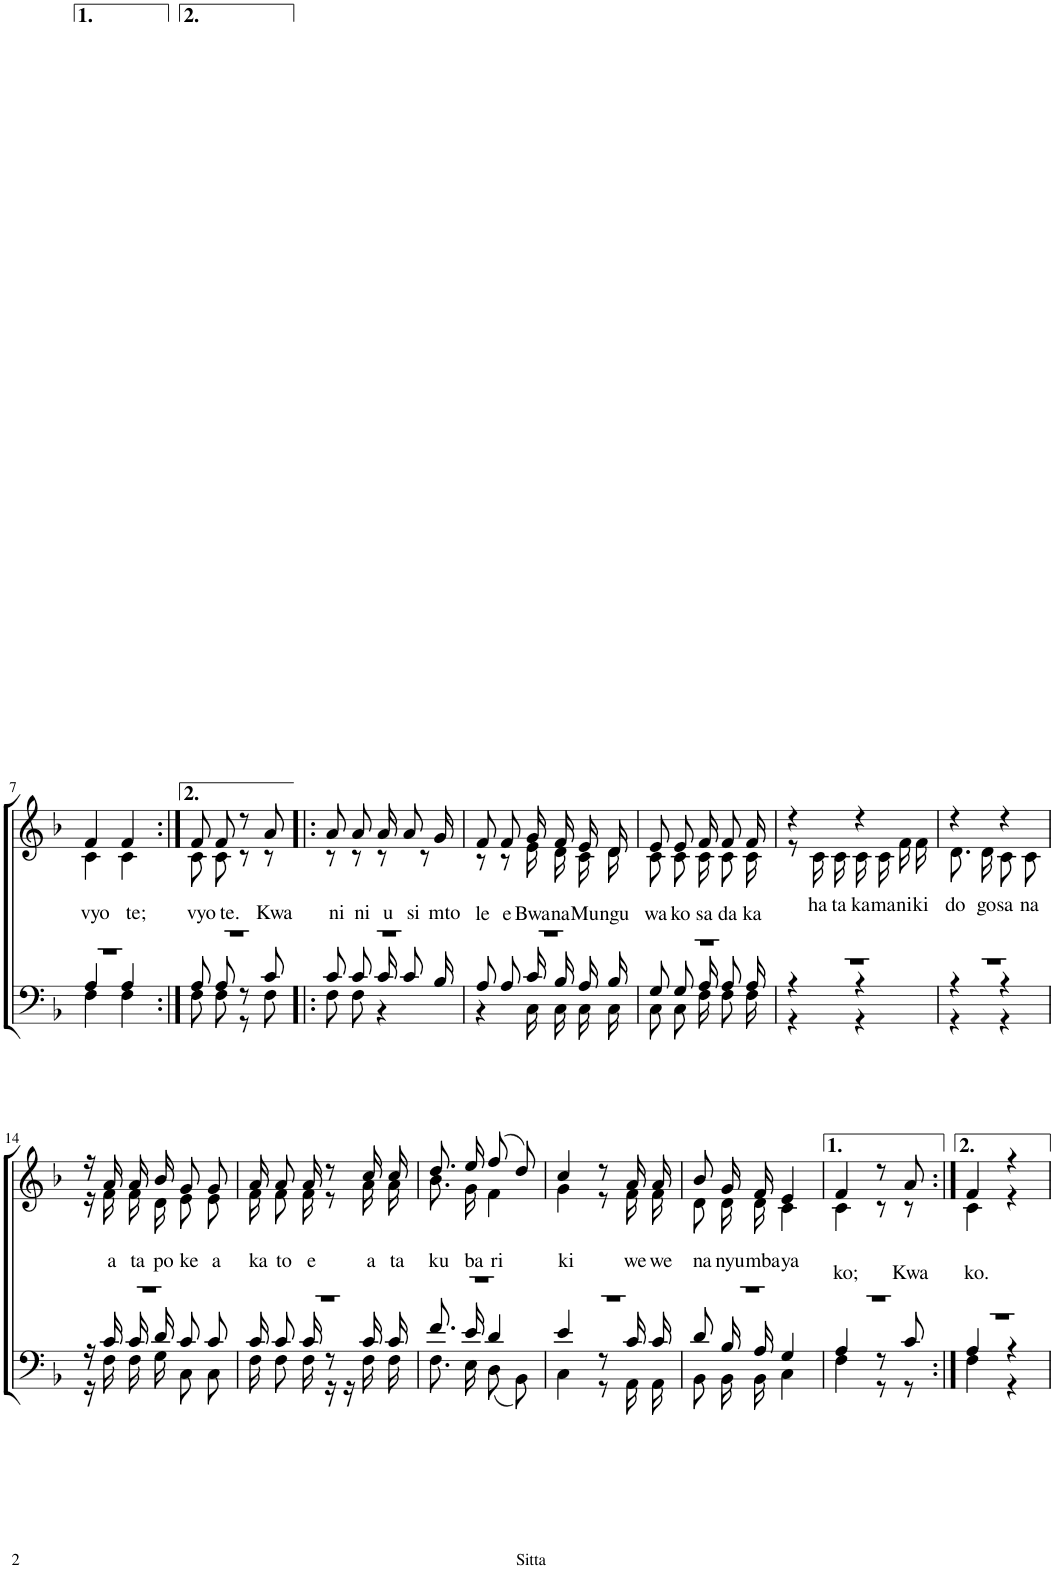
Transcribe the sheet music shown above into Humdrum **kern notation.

**kern	**text	**kern	**text
*part2	*part2	*part1	*part1
*staff2	*staff2	*staff1	*staff1
*I"Tenor/Bass	*	*I"Soprano/Alto	*
*I'Tba	*	*	*
!!LO:PB:g=z
*clefF4	*	*clefG2	*
*	*	*Trd1c2	*
*k[b-]	*	*k[b-]	*
*M2/4	*	*M2/4	*
=7	=7	=7	=7
*^	*	*	*
!	!	!LO:LY:a	!	!
*	*^	*	*^	*
2r	4A/	4F\	vyo	4f/	4c\	.
!	!	!	!LO:LY:a	!	!	!
.	4A/	4F\	te;	4f/	4c\	.
=8:|!	=8:|!	=8:|!	=8:|!	=8:|!	=8:|!	=8:|!
!	!	!	!LO:LY:a	!	!	!
2r	8A/L	8F\L	vyo	8f/L	8c\L	.
!	!	!	!LO:LY:a	!	!	!
.	8A/J	8F\J	te.	8f/J	8c\J	.
.	8r	8r	.	8r	8r	.
!	!	!	!LO:LY:a	!	!	!
.	8c/	8F\	Kwa	8a/	8r	.
=9!|:	=9!|:	=9!|:	=9!|:	=9!|:	=9!|:	=9!|:
!	!	!	!LO:LY:a	!	!	!
2r	8c/L	8F\L	ni	8a/L	8r	.
!	!	!	!LO:LY:a	!	!	!
.	8c/J	8F\J	ni	8a/J	8r	.
!	!	!	!LO:LY:a	!	!	!
.	16c/KL	4r	u	16a/KL	8r	.
!	!	!	!LO:LY:a	!	!	!
.	8c/	.	si	8a/	.	.
.	.	.	.	.	8r	.
!	!	!	!LO:LY:a	!	!	!
.	16B-/Jk	.	mto	16g/Jk	.	.
=10	=10	=10	=10	=10	=10	=10
!	!	!	!LO:LY:a	!	!	!
2r	8A/L	4r	le	8f/L	8r	.
!	!	!	!LO:LY:a	!	!	!
.	8A/J	.	e	8f/J	8r	.
!	!	!	!LO:LY:a	!	!	!
.	16c/LL	16C\LL	Bwa	16g/LL	16e\LL	.
!	!	!	!LO:LY:a	!	!	!
.	16B-/J	16C\J	na	16f/J	16d\J	.
!	!	!	!LO:LY:a	!	!	!
.	16A/L	16C\L	Mu	16e/L	16c\L	.
!	!	!	!LO:LY:a	!	!	!
.	16B-/JJ	16C\JJ	ngu	16d/JJ	16d\JJ	.
=11	=11	=11	=11	=11	=11	=11
!	!	!	!LO:LY:a	!	!	!
2r	8G/L	8C\L	wa	8e/L	8c\L	.
!	!	!	!LO:LY:a	!	!	!
.	8G/J	8C\J	ko	8e/J	8c\J	.
!	!	!	!LO:LY:a	!	!	!
.	16A/KL	16F\KL	sa	16f/KL	16c\KL	.
!	!	!	!LO:LY:a	!	!	!
.	8A/	8F\	da	8f/	8c\	.
!	!	!	!LO:LY:a	!	!	!
.	16A/Jk	16F\Jk	ka	16f/Jk	16c\Jk	.
=12	=12	=12	=12	=12	=12	=12
2r	4r	4r	.	4r	8r	.
!	!	!	!	!	!	!LO:LY:b
.	.	.	.	.	16c\LL	ha
!	!	!	!	!	!	!LO:LY:b
.	.	.	.	.	16c\JJ	ta
!	!	!	!	!	!	!LO:LY:b
.	4r	4r	.	4r	16c\LL	ka
!	!	!	!	!	!	!LO:LY:b
.	.	.	.	.	16c\J	ma
!	!	!	!	!	!	!LO:LY:b
.	.	.	.	.	16f\L	ni
!	!	!	!	!	!	!LO:LY:b
.	.	.	.	.	16f\JJ	ki
=13	=13	=13	=13	=13	=13	=13
!	!	!	!	!	!	!LO:LY:b
2r	4r	4r	.	4r	8.d\L	do
!	!	!	!	!	!	!LO:LY:b
.	.	.	.	.	16d\Jk	go
!	!	!	!	!	!	!LO:LY:b
.	4r	4r	.	4r	8c\L	sa
!	!	!	!	!	!	!LO:LY:b
.	.	.	.	.	8c\J	na
!!LO:LB:g=z	!!
=14	=14	=14	=14	=14	=14	=14
2r	16r	16r	.	16r	16r	.
!	!	!	!LO:LY:a	!	!	!
.	16c/LL	16F\LL	a	16a/LL	16f\LL	.
!	!	!	!LO:LY:a	!	!	!
.	16c/	16F\	ta	16a/	16f\	.
!	!	!	!LO:LY:a	!	!	!
.	16d/JJ	16G\JJ	po	16b-/JJ	16d\JJ	.
!	!	!	!LO:LY:a	!	!	!
.	8c/L	8C\L	ke	8g/L	8e\L	.
!	!	!	!LO:LY:a	!	!	!
.	8c/J	8C\J	a	8g/J	8e\J	.
=15	=15	=15	=15	=15	=15	=15
!	!	!	!LO:LY:a	!	!	!
2r	16c/KL	16F\KL	ka	16a/KL	16f\KL	.
!	!	!	!LO:LY:a	!	!	!
.	8c/	8F\	to	8a/	8f\	.
!	!	!	!LO:LY:a	!	!	!
.	16c/Jk	16F\Jk	e	16a/Jk	16f\Jk	.
.	8r	16r	.	8r	8r	.
.	.	16r	.	.	.	.
!	!	!	!LO:LY:a	!	!	!
.	16c/LL	16F\LL	a	16cc/LL	16a\LL	.
!	!	!	!LO:LY:a	!	!	!
.	16c/JJ	16F\JJ	ta	16cc/JJ	16a\JJ	.
=16	=16	=16	=16	=16	=16	=16
!	!	!	!LO:LY:a	!	!	!
2r	8.f/L	8.F\L	ku	8.dd/L	8.b-\L	.
!	!	!	!LO:LY:a	!	!	!
.	16e/Jk	16E\Jk	ba	16ee/Jk	16g\Jk	.
!	!	!	!LO:LY:a	!	!	!
.	4d/	(8D\L	ri	(8ff/L	4f\	.
.	.	8BB-\J)	.	8dd/J)	.	.
=17	=17	=17	=17	=17	=17	=17
!	!	!	!LO:LY:a	!	!	!
2r	4e/	4C\	ki	4cc/	4g\	.
.	8r	8r	.	8r	8r	.
!	!	!	!LO:LY:a	!	!	!
.	16c/LL	16AA\LL	we	16a/LL	16f\LL	.
!	!	!	!LO:LY:a	!	!	!
.	16c/JJ	16AA\JJ	we	16a/JJ	16f\JJ	.
=18	=18	=18	=18	=18	=18	=18
!	!	!	!LO:LY:a	!	!	!
2r	8d/L	8BB-\L	na	8b-/L	8d\L	.
!	!	!	!LO:LY:a	!	!	!
.	16B-/L	16BB-\L	nyu	16g/L	16d\L	.
!	!	!	!LO:LY:a	!	!	!
.	16A/JJ	16BB-\JJ	mba	16f/JJ	16d\JJ	.
!	!	!	!LO:LY:a	!	!	!
.	4G/	4C\	ya	4e/	4c\	.
=19	=19	=19	=19	=19	=19	=19
!	!	!	!LO:LY:a	!	!	!
2r	4A/	4F\	ko;	4f/	4c\	.
.	8r	8r	.	8r	8r	.
!	!	!	!LO:LY:a	!	!	!
.	8c/	8r	Kwa	8a/	8r	.
=20:|!	=20:|!	=20:|!	=20:|!	=20:|!	=20:|!	=20:|!
!	!	!	!LO:LY:a	!	!	!
2r	4A/	4F\	ko.	4f/	4c\	.
.	4r	4r	.	4r	4r	.
*v	*v	*v	*	*	*	*
*	*	*v	*v	*
=	=	=	=
*-	*-	*-	*-
